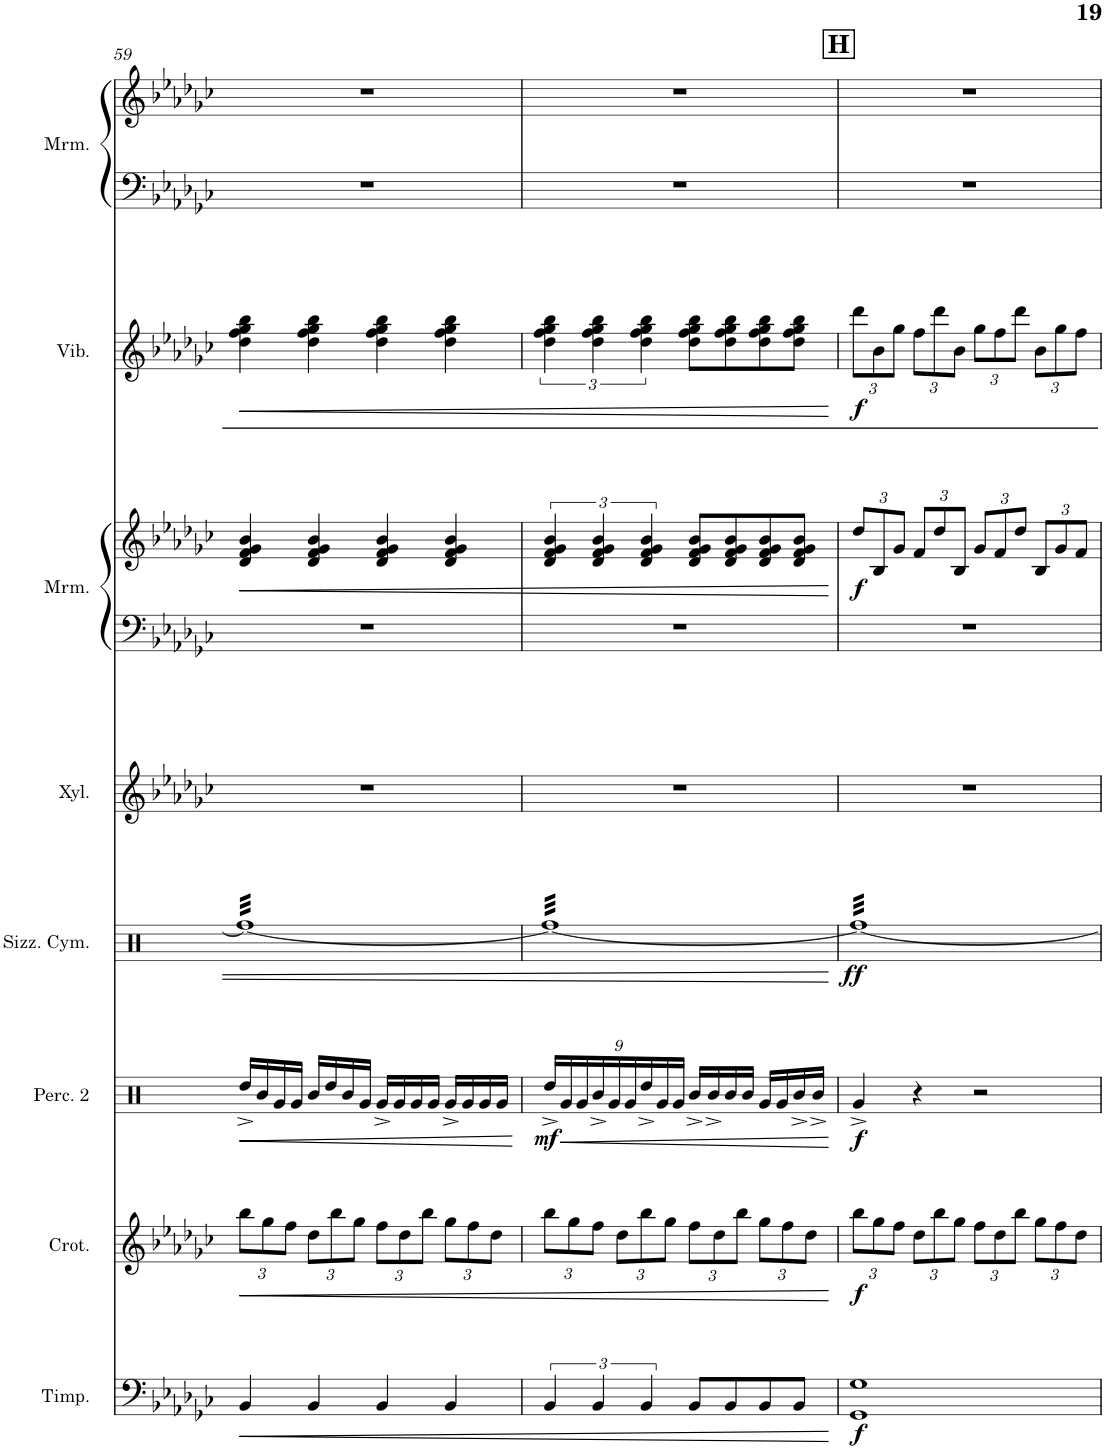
**kern	**dynam	**kern	**dynam	**kern	**dynam	**kern	**dynam	**kern	**kern	**kern	**dynam	**kern	**dynam	**kern	**kern
*part8	*part8	*part7	*part7	*part6	*part6	*part5	*part5	*part4	*part3	*part3	*part3	*part2	*part2	*part1	*part1
*staff10	*staff10	*staff9	*staff9	*staff8	*staff8	*staff7	*staff7	*staff6	*staff5	*staff4	*staff4/5	*staff3	*staff3	*staff2	*staff1
*I"Timpani	*	*I"Percussion 3	*	*I"Percussion 2	*	*I"Percussion 1	*	*I"Xylophone	*I"Marimba	*	*	*I"Vibraphone	*	*I"Marimba	*
*I'Timp.	*	*I'Perc. 3	*	*I'Perc. 2	*	*I'Perc. 1	*	*I'Xyl.	*I'Mrm.	*	*	*I'Vib.	*	*I'Mrm.	*
!!LO:PB:g=z
*clefF4	*	*clefG2	*	*clefX	*	*clefX	*	*clefG2	*clefF4	*clefG2	*	*clefG2	*	*clefF4	*clefG2
*	*	*Trd-14c-24	*	*	*	*	*	*Trd-7c-12	*	*	*	*	*	*	*
*k[b-e-a-d-g-c-]	*	*k[b-e-a-d-g-c-]	*	*k[]	*	*k[]	*	*k[b-e-a-d-g-c-]	*k[b-e-a-d-g-c-]	*k[b-e-a-d-g-c-]	*	*k[b-e-a-d-g-c-]	*	*k[b-e-a-d-g-c-]	*k[b-e-a-d-g-c-]
*M4/4	*	*M4/4	*	*M4/4	*	*M4/4	*	*M4/4	*M4/4	*M4/4	*	*M4/4	*	*M4/4	*M4/4
=59	=59	=59	=59	=59	=59	=59	=59	=59	=59	=59	=59	=59	=59	=59	=59
!	!LO:HP:b	!	!	!	!	!	!	!	!	!	!	!	!	!	!
*	*	*Xbrackettup	*	*	*	*	*	*	*	*	*	*	*	*	*
!	!	!	!LO:HP:b	!	!LO:HP:b	!	!	!	!	!	!LO:HP:b	!	!LO:HP:b	!	!
*	*	*	*	*	*	*tremolo	*	*	*	*	*	*	*	*	*
4BB-/	<	12Rbb\L	<	16Rdd^/LL	<	32RffLLL	.	1r	1r	4d-/ 4f/ 4g-/ 4b-/	<	4dd-\ 4ff\ 4gg-\ 4bb-\	<	1r	1r
.	.	.	.	.	.	32Rff	.	.	.	.	.	.	.	.	.
.	.	.	.	16R/	.	32Rff	.	.	.	.	.	.	.	.	.
.	.	12Rgg\	.	.	.	.	.	.	.	.	.	.	.	.	.
.	.	.	.	.	.	32Rff	.	.	.	.	.	.	.	.	.
.	.	.	.	16Rg/	.	32Rff	.	.	.	.	.	.	.	.	.
.	.	.	.	.	.	32Rff	.	.	.	.	.	.	.	.	.
.	.	12Rff\J	.	.	.	.	.	.	.	.	.	.	.	.	.
.	.	.	.	16Rg/JJ	.	32Rff	.	.	.	.	.	.	.	.	.
.	.	.	.	.	.	32Rff	.	.	.	.	.	.	.	.	.
4BB-/	.	12Rdd\L	.	16R/LL	.	32Rff	.	.	.	4d-/ 4f/ 4g-/ 4b-/	.	4dd-\ 4ff\ 4gg-\ 4bb-\	.	.	.
.	.	.	.	.	.	32Rff	.	.	.	.	.	.	.	.	.
.	.	.	.	16Rdd/	.	32Rff	.	.	.	.	.	.	.	.	.
.	.	12Rbb\	.	.	.	.	.	.	.	.	.	.	.	.	.
.	.	.	.	.	.	32Rff	.	.	.	.	.	.	.	.	.
.	.	.	.	16R/	.	32Rff	.	.	.	.	.	.	.	.	.
.	.	.	.	.	.	32Rff	.	.	.	.	.	.	.	.	.
.	.	12Rgg\J	.	.	.	.	.	.	.	.	.	.	.	.	.
.	.	.	.	16Rg/JJ	.	32Rff	.	.	.	.	.	.	.	.	.
.	.	.	.	.	.	32Rff	.	.	.	.	.	.	.	.	.
4BB-/	.	12Rff\L	.	16Rg^/LL	.	32Rff	.	.	.	4d-/ 4f/ 4g-/ 4b-/	.	4dd-\ 4ff\ 4gg-\ 4bb-\	.	.	.
.	.	.	.	.	.	32Rff	.	.	.	.	.	.	.	.	.
.	.	.	.	16Rg/	.	32Rff	.	.	.	.	.	.	.	.	.
.	.	12Rdd\	.	.	.	.	.	.	.	.	.	.	.	.	.
.	.	.	.	.	.	32Rff	.	.	.	.	.	.	.	.	.
.	.	.	.	16Rg/	.	32Rff	.	.	.	.	.	.	.	.	.
.	.	.	.	.	.	32Rff	.	.	.	.	.	.	.	.	.
.	.	12Rbb\J	.	.	.	.	.	.	.	.	.	.	.	.	.
.	.	.	.	16Rg/JJ	.	32Rff	.	.	.	.	.	.	.	.	.
.	.	.	.	.	.	32Rff	.	.	.	.	.	.	.	.	.
4BB-/	.	12Rgg\L	.	16Rg^/LL	.	32Rff	.	.	.	4d-/ 4f/ 4g-/ 4b-/	.	4dd-\ 4ff\ 4gg-\ 4bb-\	.	.	.
.	.	.	.	.	.	32Rff	.	.	.	.	.	.	.	.	.
.	.	.	.	16Rg/	.	32Rff	.	.	.	.	.	.	.	.	.
.	.	12Rff\	.	.	.	.	.	.	.	.	.	.	.	.	.
.	.	.	.	.	.	32Rff	.	.	.	.	.	.	.	.	.
.	.	.	.	16Rg/	.	32Rff	.	.	.	.	.	.	.	.	.
.	.	.	.	.	.	32Rff	.	.	.	.	.	.	.	.	.
.	.	12Rdd\J	.	.	.	.	.	.	.	.	.	.	.	.	.
.	.	.	.	16Rg/JJ	.	32Rff	.	.	.	.	.	.	.	.	.
.	.	.	.	.	.	32RffJJJ	.	.	.	.	.	.	.	.	.
.	.	.	.	.	[	.	.	.	.	.	.	.	.	.	.
=60	=60	=60	=60	=60	=60	=60	=60	=60	=60	=60	=60	=60	=60	=60	=60
*	*	*	*	*Xbrackettup	*	*	*	*	*	*	*	*	*	*	*
!	!	!	!	!	!LO:DY:b	!	!	!	!	!	!	!	!	!	!
6BB-/	.	12Rbb\L	.	18Rdd^/LL	mf	32RffLLL	.	1r	1r	6d-/ 6f/ 6g-/ 6b-/	.	6dd-\ 6ff\ 6gg-\ 6bb-\	.	1r	1r
.	.	.	.	.	.	32Rff	.	.	.	.	.	.	.	.	.
!	!	!	!	!	!LO:HP:b	!	!	!	!	!	!	!	!	!	!
.	.	.	.	18Rg/	<	.	.	.	.	.	.	.	.	.	.
.	.	.	.	.	.	32Rff	.	.	.	.	.	.	.	.	.
.	.	12Rgg\	.	.	.	.	.	.	.	.	.	.	.	.	.
.	.	.	.	.	.	32Rff	.	.	.	.	.	.	.	.	.
.	.	.	.	18Rg/	.	.	.	.	.	.	.	.	.	.	.
.	.	.	.	.	.	32Rff	.	.	.	.	.	.	.	.	.
.	.	.	.	.	.	32Rff	.	.	.	.	.	.	.	.	.
6BB-/	.	12Rff\J	.	18R^/	.	.	.	.	.	6d-/ 6f/ 6g-/ 6b-/	.	6dd-\ 6ff\ 6gg-\ 6bb-\	.	.	.
.	.	.	.	.	.	32Rff	.	.	.	.	.	.	.	.	.
.	.	.	.	.	.	32Rff	.	.	.	.	.	.	.	.	.
.	.	.	.	18Rg/	.	.	.	.	.	.	.	.	.	.	.
.	.	12Rdd\L	.	.	.	32Rff	.	.	.	.	.	.	.	.	.
.	.	.	.	18Rg/	.	.	.	.	.	.	.	.	.	.	.
.	.	.	.	.	.	32Rff	.	.	.	.	.	.	.	.	.
.	.	.	.	.	.	32Rff	.	.	.	.	.	.	.	.	.
6BB-/	.	12Rbb\	.	18Rdd^/	.	.	.	.	.	6d-/ 6f/ 6g-/ 6b-/	.	6dd-\ 6ff\ 6gg-\ 6bb-\	.	.	.
.	.	.	.	.	.	32Rff	.	.	.	.	.	.	.	.	.
.	.	.	.	.	.	32Rff	.	.	.	.	.	.	.	.	.
.	.	.	.	18Rg/	.	.	.	.	.	.	.	.	.	.	.
.	.	.	.	.	.	32Rff	.	.	.	.	.	.	.	.	.
.	.	12Rgg\J	.	.	.	.	.	.	.	.	.	.	.	.	.
.	.	.	.	.	.	32Rff	.	.	.	.	.	.	.	.	.
.	.	.	.	18Rg/JJ	.	.	.	.	.	.	.	.	.	.	.
.	.	.	.	.	.	32Rff	.	.	.	.	.	.	.	.	.
8BB-/L	.	12Rff\L	.	16R^/LL	.	32Rff	.	.	.	8d-/ 8f/ 8g-/ 8b-/L	.	8dd-\ 8ff\ 8gg-\ 8bb-\L	.	.	.
.	.	.	.	.	.	32Rff	.	.	.	.	.	.	.	.	.
.	.	.	.	16R^/	.	32Rff	.	.	.	.	.	.	.	.	.
.	.	12Rdd\	.	.	.	.	.	.	.	.	.	.	.	.	.
.	.	.	.	.	.	32Rff	.	.	.	.	.	.	.	.	.
8BB-/	.	.	.	16R/	.	32Rff	.	.	.	8d-/ 8f/ 8g-/ 8b-/	.	8dd-\ 8ff\ 8gg-\ 8bb-\	.	.	.
.	.	.	.	.	.	32Rff	.	.	.	.	.	.	.	.	.
.	.	12Rbb\J	.	.	.	.	.	.	.	.	.	.	.	.	.
.	.	.	.	16R/JJ	.	32Rff	.	.	.	.	.	.	.	.	.
.	.	.	.	.	.	32Rff	.	.	.	.	.	.	.	.	.
8BB-/	.	12Rgg\L	.	16Rg/LL	.	32Rff	.	.	.	8d-/ 8f/ 8g-/ 8b-/	.	8dd-\ 8ff\ 8gg-\ 8bb-\	.	.	.
.	.	.	.	.	.	32Rff	.	.	.	.	.	.	.	.	.
.	.	.	.	16Rg/	.	32Rff	.	.	.	.	.	.	.	.	.
.	.	12Rff\	.	.	.	.	.	.	.	.	.	.	.	.	.
.	.	.	.	.	.	32Rff	.	.	.	.	.	.	.	.	.
8BB-/J	.	.	.	16R^/	.	32Rff	.	.	.	8d-/ 8f/ 8g-/ 8b-/J	.	8dd-\ 8ff\ 8gg-\ 8bb-\J	.	.	.
.	.	.	.	.	.	32Rff	.	.	.	.	.	.	.	.	.
.	.	12Rdd\J	.	.	.	.	.	.	.	.	.	.	.	.	.
.	.	.	.	16R^/JJ	.	32Rff	.	.	.	.	.	.	.	.	.
.	.	.	.	.	.	32RffJJJ	.	.	.	.	.	.	.	.	.
.	[	.	[	.	[	.	.	.	.	.	[	.	[	.	.
!!LO:REH:place=s1:a:B:cj:fs=14:t=H
=61	=61	=61	=61	=61	=61	=61	=61	=61	=61	=61	=61	=61	=61	=61	=61
*	*	*	*	*	*	*	*	*	*	*Xbrackettup	*	*Xbrackettup	*	*	*
!	!LO:DY:b	!	!LO:DY:b	!	!LO:DY:b	!	!LO:DY:b	!	!	!	!LO:DY:b	!	!LO:DY:b	!	!
1GG- 1G-	f	12Rbb\L	f	4Rg^/	f	32RffLLL	ff	1r	1r	12dd-/L	f	12ddd-\L	f	1r	1r
.	.	.	.	.	.	32Rff	.	.	.	.	.	.	.	.	.
.	.	.	.	.	.	32Rff	.	.	.	.	.	.	.	.	.
.	.	12Rgg\	.	.	.	.	.	.	.	12B-/	.	12b-\	.	.	.
.	.	.	.	.	.	32Rff	.	.	.	.	.	.	.	.	.
.	.	.	.	.	.	32Rff	.	.	.	.	.	.	.	.	.
.	.	.	.	.	.	32Rff	.	.	.	.	.	.	.	.	.
.	.	12Rff\J	.	.	.	.	.	.	.	12g-/J	.	12gg-\J	.	.	.
.	.	.	.	.	.	32Rff	.	.	.	.	.	.	.	.	.
.	.	.	.	.	.	32Rff	.	.	.	.	.	.	.	.	.
.	.	12Rdd\L	.	4r	.	32Rff	.	.	.	12f/L	.	12ff\L	.	.	.
.	.	.	.	.	.	32Rff	.	.	.	.	.	.	.	.	.
.	.	.	.	.	.	32Rff	.	.	.	.	.	.	.	.	.
.	.	12Rbb\	.	.	.	.	.	.	.	12dd-/	.	12ddd-\	.	.	.
.	.	.	.	.	.	32Rff	.	.	.	.	.	.	.	.	.
.	.	.	.	.	.	32Rff	.	.	.	.	.	.	.	.	.
.	.	.	.	.	.	32Rff	.	.	.	.	.	.	.	.	.
.	.	12Rgg\J	.	.	.	.	.	.	.	12B-/J	.	12b-\J	.	.	.
.	.	.	.	.	.	32Rff	.	.	.	.	.	.	.	.	.
.	.	.	.	.	.	32Rff	.	.	.	.	.	.	.	.	.
.	.	12Rff\L	.	2r	.	32Rff	.	.	.	12g-/L	.	12gg-\L	.	.	.
.	.	.	.	.	.	32Rff	.	.	.	.	.	.	.	.	.
.	.	.	.	.	.	32Rff	.	.	.	.	.	.	.	.	.
.	.	12Rdd\	.	.	.	.	.	.	.	12f/	.	12ff\	.	.	.
.	.	.	.	.	.	32Rff	.	.	.	.	.	.	.	.	.
.	.	.	.	.	.	32Rff	.	.	.	.	.	.	.	.	.
.	.	.	.	.	.	32Rff	.	.	.	.	.	.	.	.	.
.	.	12Rbb\J	.	.	.	.	.	.	.	12dd-/J	.	12ddd-\J	.	.	.
.	.	.	.	.	.	32Rff	.	.	.	.	.	.	.	.	.
.	.	.	.	.	.	32Rff	.	.	.	.	.	.	.	.	.
.	.	12Rgg\L	.	.	.	32Rff	.	.	.	12B-/L	.	12b-\L	.	.	.
.	.	.	.	.	.	32Rff	.	.	.	.	.	.	.	.	.
.	.	.	.	.	.	32Rff	.	.	.	.	.	.	.	.	.
.	.	12Rff\	.	.	.	.	.	.	.	12g-/	.	12gg-\	.	.	.
.	.	.	.	.	.	32Rff	.	.	.	.	.	.	.	.	.
.	.	.	.	.	.	32Rff	.	.	.	.	.	.	.	.	.
.	.	.	.	.	.	32Rff	.	.	.	.	.	.	.	.	.
.	.	12Rdd\J	.	.	.	.	.	.	.	12f/J	.	12ff\J	.	.	.
.	.	.	.	.	.	32Rff	.	.	.	.	.	.	.	.	.
.	.	.	.	.	.	32RffJJJ	.	.	.	.	.	.	.	.	.
*	*	*	*	*	*	*Xtremolo	*	*	*	*	*	*	*	*	*
=	=	=	=	=	=	=	=	=	=	=	=	=	=	=	=
*-	*-	*-	*-	*-	*-	*-	*-	*-	*-	*-	*-	*-	*-	*-	*-
